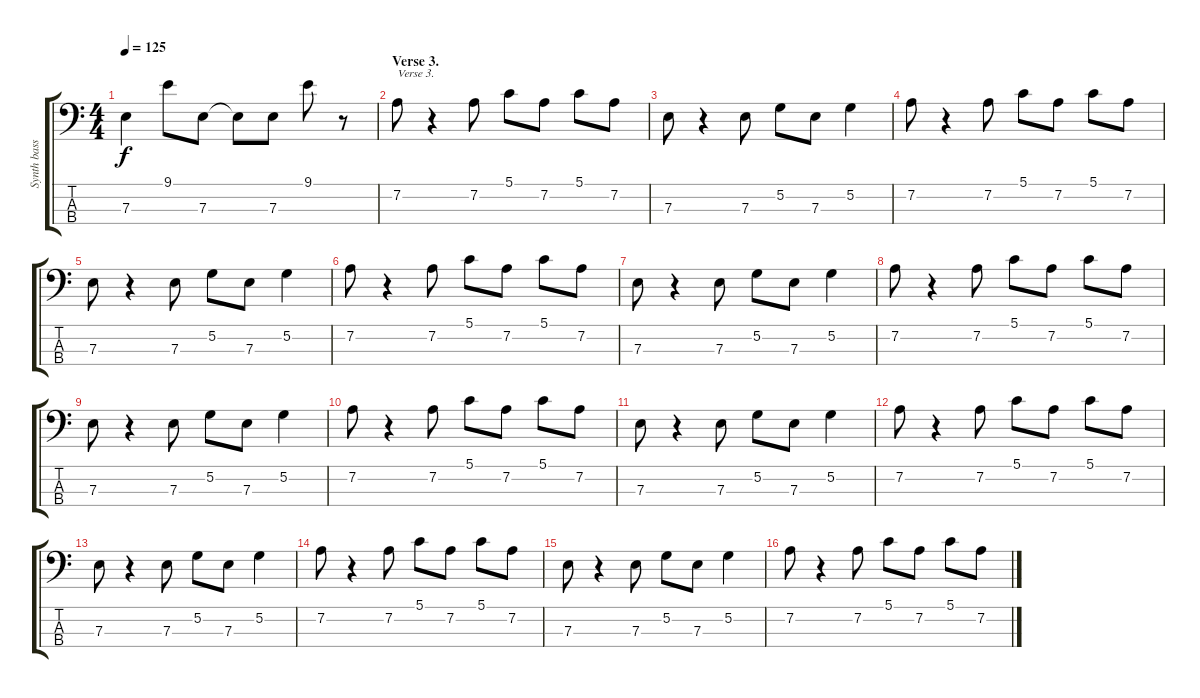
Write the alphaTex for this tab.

\track ("Synth bass" "Synth bass") {instrument fretlessbass}
\staff {score tabs}
\tuning (G2 D2 A1 E1) {hide}
\ts (4 4)
\tempo 125
\clef f4
\ks c
7.3.4{dy f} 9.1.8 7.3.8 7.3{t}.8 7.3.8 9.1.8 r.8 |
\section ("" "Verse 3.")
7.2.8{txt "Verse 3."} r.4 7.2.8 5.1.8 7.2.8 5.1.8 7.2.8 |
7.3.8 r.4 7.3.8 5.2.8 7.3.8 5.2.4 |
7.2.8 r.4 7.2.8 5.1.8 7.2.8 5.1.8 7.2.8 |
7.3.8 r.4 7.3.8 5.2.8 7.3.8 5.2.4 |
7.2.8 r.4 7.2.8 5.1.8 7.2.8 5.1.8 7.2.8 |
7.3.8 r.4 7.3.8 5.2.8 7.3.8 5.2.4 |
7.2.8 r.4 7.2.8 5.1.8 7.2.8 5.1.8 7.2.8 |
7.3.8 r.4 7.3.8 5.2.8 7.3.8 5.2.4 |
7.2.8 r.4 7.2.8 5.1.8 7.2.8 5.1.8 7.2.8 |
7.3.8 r.4 7.3.8 5.2.8 7.3.8 5.2.4 |
7.2.8 r.4 7.2.8 5.1.8 7.2.8 5.1.8 7.2.8 |
7.3.8 r.4 7.3.8 5.2.8 7.3.8 5.2.4 |
7.2.8 r.4 7.2.8 5.1.8 7.2.8 5.1.8 7.2.8 |
7.3.8 r.4 7.3.8 5.2.8 7.3.8 5.2.4 |
7.2.8 r.4 7.2.8 5.1.8 7.2.8 5.1.8 7.2.8
